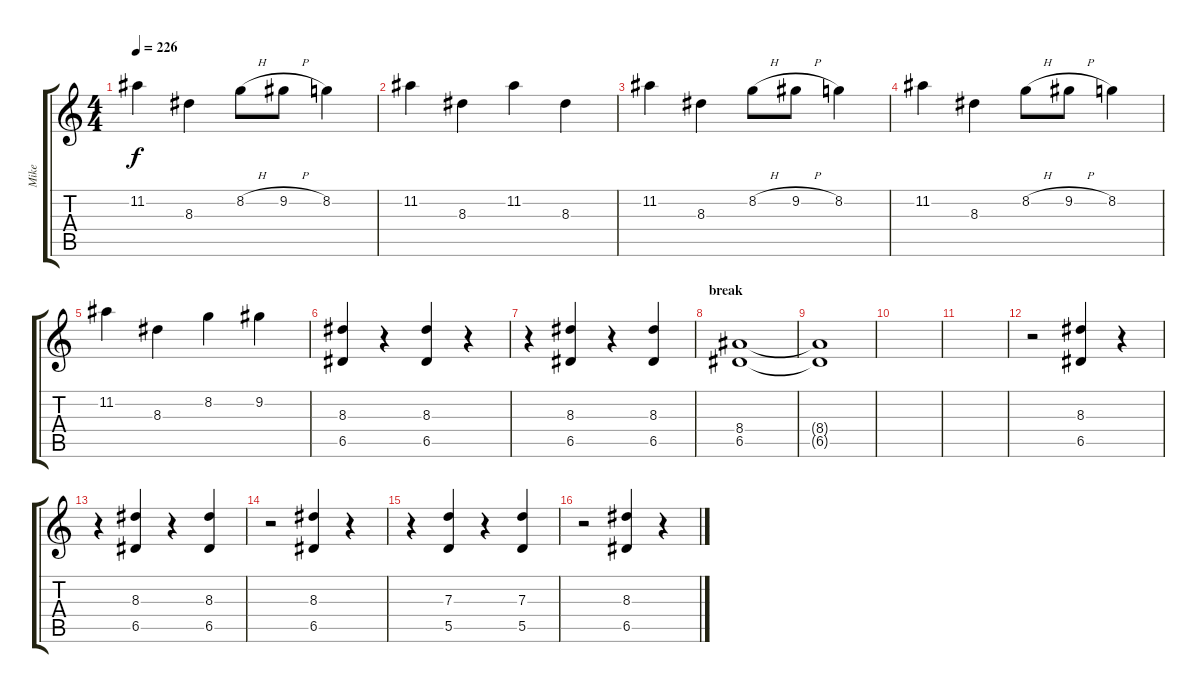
\track ("Mike" "Mike") {instrument distortionguitar}
\staff {score tabs}
\tuning (E4 B3 G3 D3 A2 E2) {hide}
\ts (4 4)
\tempo 226
\clef g2
\ks c
11.2.4{dy f} 8.3.4 8.2{h}.8 9.2{h}.8 8.2.4 |
11.2.4 8.3.4 11.2.4 8.3.4 |
11.2.4 8.3.4 8.2{h}.8 9.2{h}.8 8.2.4 |
11.2.4 8.3.4 8.2{h}.8 9.2{h}.8 8.2.4 |
11.2.4 8.3.4 8.2.4 9.2.4 |
(8.3 6.5).4 r.4 (8.3 6.5).4 r.4 |
r.4 (8.3 6.5).4 r.4 (8.3 6.5).4 |
\section ("" "break")
(8.4 6.5).1 |
(8.4{t} 6.5{t}).1 |
|
|
r.2 (8.3 6.5).4 r.4 |
r.4 (8.3 6.5).4 r.4 (8.3 6.5).4 |
r.2 (8.3 6.5).4 r.4 |
r.4 (7.3 5.5).4 r.4 (7.3 5.5).4 |
r.2 (8.3 6.5).4 r.4
